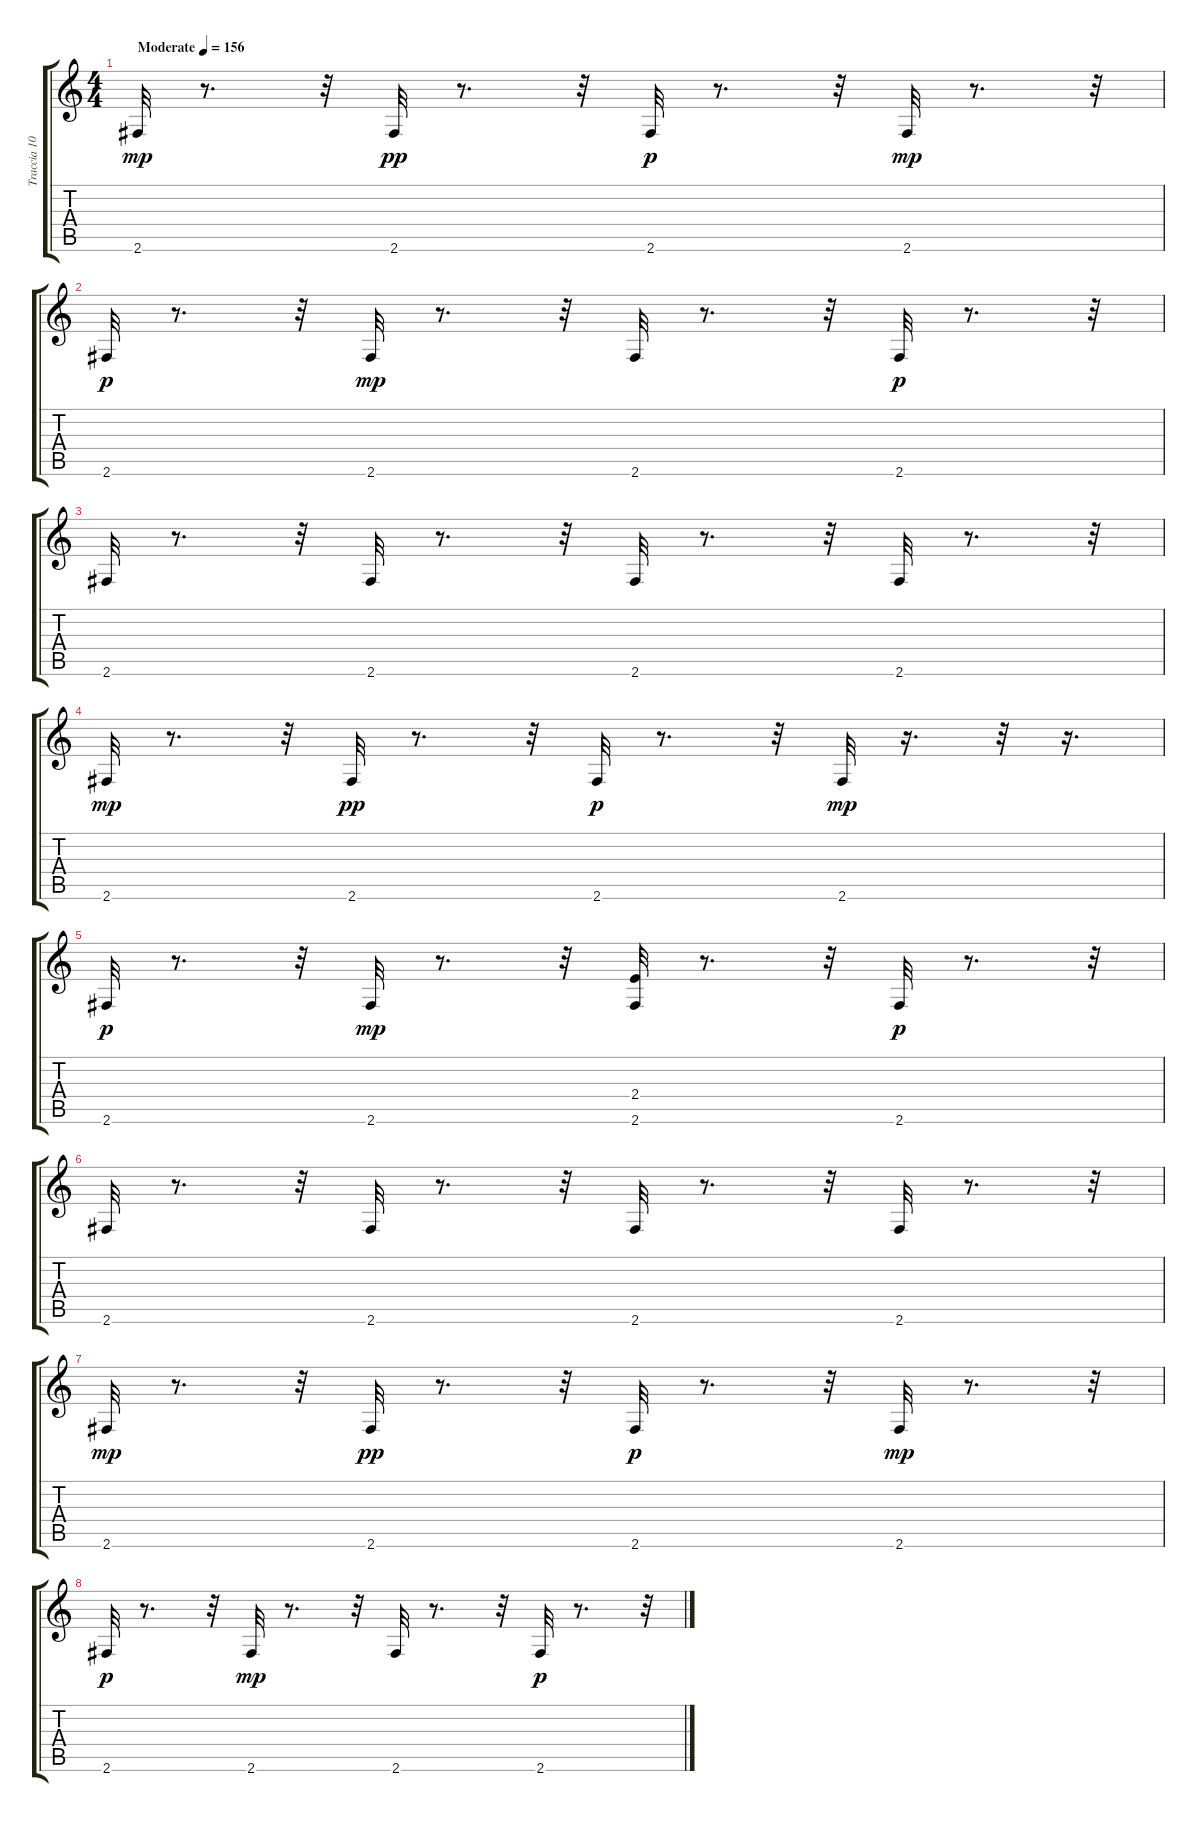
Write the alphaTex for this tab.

\track ("Traccia 10" "Traccia 10") {instrument acousticbass}
\staff {score tabs}
\tuning (E4 B3 G3 D3 A2 E2) {hide}
\ts (4 4)
\tempo (156 "Moderate")
\clef g2
\ks c
2.6.32{dy mp instrument acousticbass} r.8{d} r.32 2.6.32{dy pp} r.8{d} r.32 2.6.32{dy p} r.8{d} r.32 2.6.32{dy mp} r.8{d} r.32 |
2.6.32{dy p} r.8{d} r.32 2.6.32{dy mp} r.8{d} r.32 2.6.32 r.8{d} r.32 2.6.32{dy p} r.8{d} r.32 |
2.6.32 r.8{d} r.32 2.6.32 r.8{d} r.32 2.6.32 r.8{d} r.32 2.6.32 r.8{d} r.32 |
2.6.32{dy mp} r.8{d} r.32 2.6.32{dy pp} r.8{d} r.32 2.6.32{dy p} r.8{d} r.32 2.6.32{dy mp} r.16{d} r.32 r.16{d} |
2.6.32{dy p} r.8{d} r.32 2.6.32{dy mp} r.8{d} r.32 (2.4 2.6).32{volume 14} r.8{d} r.32 2.6.32{dy p} r.8{d} r.32 |
2.6.32 r.8{d} r.32 2.6.32 r.8{d} r.32 2.6.32{volume 14} r.8{d} r.32 2.6.32{volume 14} r.8{d} r.32 |
2.6.32{dy mp volume 14} r.8{d} r.32 2.6.32{dy pp} r.8{d} r.32 2.6.32{dy p volume 14} r.8{d} r.32 2.6.32{dy mp volume 13} r.8{d} r.32 |
2.6.32{dy p volume 13} r.8{d} r.32 2.6.32{dy mp volume 13} r.8{d} r.32 2.6.32 r.8{d} r.32 2.6.32{dy p volume 12} r.8{d} r.32
